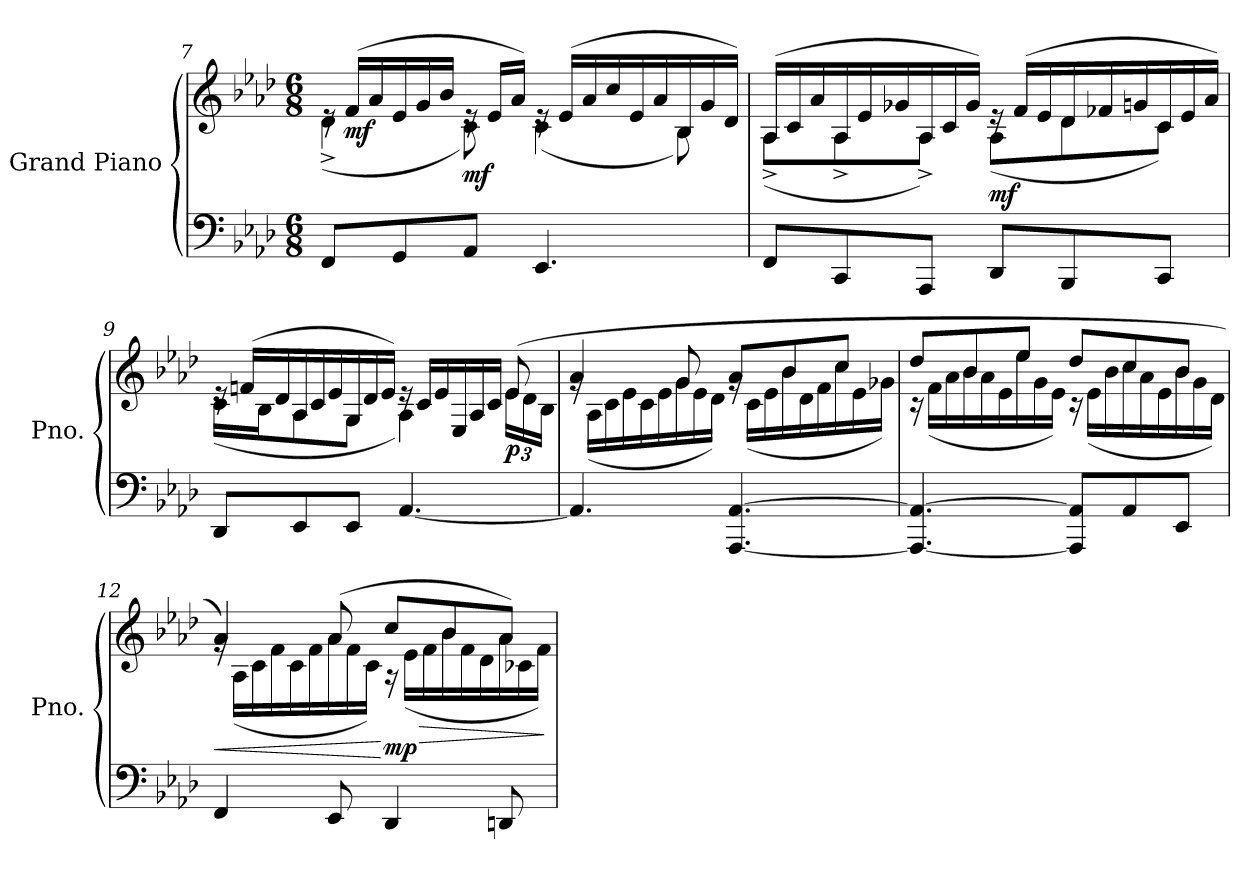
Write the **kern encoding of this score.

**kern	**kern	**dynam
*part1	*part1	*part1
*staff2	*staff1	*staff1/2
*I"Grand Piano	*	*
*I'Pno.	*	*
!!LO:LB:g=z
*clefF4	*clefG2	*
*k[b-e-a-d-]	*k[b-e-a-d-]	*
*M6/8	*M6/8	*
*	*Xtuplet	*
=7	=7	=7
*	*^	*
!	!	!	!LO:DY:b=2
!	!	!	!LO:DY:n=1:b
8FF/L	24re	(<4d-^\	mf sf
!	!	!	!LO:DY:n=2:b
.	(>24f/LL	.	mf
.	24a-/	.	.
8GG/	24e-/	.	.
.	24g/	.	.
.	24b-/JJ	.	.
!	!	!	!LO:DY:n=3:b
8AA-/J	24re	8c\)	mf
.	24e-/LL	.	.
.	24a-/JJ)	.	.
4.EE-/	24re	(<4c\	.
.	(>24e-/LL	.	.
.	24a-/	.	.
.	24cc/	.	.
.	24e-/	.	.
.	24a-/	.	.
.	24B-/	8B-\)	.
.	24g/	.	.
.	24d-/JJ)	.	.
=8	=8	=8	=8
8FF/L	(>24A-/LL	(<8A-^\L	.
.	24c/	.	.
.	24a-/	.	.
8CC/	24A-/	8A-^\	.
.	24e-/	.	.
.	24g-X/	.	.
8AAA-/J	24A-/	8A-^\J)	.
.	24c/	.	.
.	24g-/JJ)	.	.
!	!	!	!LO:DY:b
8DD-/L	24re	(<8A-\L	mf
.	(>24f/LL	.	.
.	24e-/	.	.
8BBB-/	24d-/	8d-\	.
.	24f-X/	.	.
.	24gn/	.	.
8CC/J	24c/	8c\J)	.
.	24e-/	.	.
.	24a-/JJ)	.	.
!!LO:LB:g=z	!!
=9	=9	=9	=9
8DD-/L	24re	(<16c\LL	.
.	(>24fn/LL	.	.
.	.	16B-\J	.
.	24d-/	.	.
8EE-/	24A-/	8A-\	.
.	24c/	.	.
.	24e-/	.	.
8EE-/J	24G/	8G\J	.
.	24d-/	.	.
.	24e-/JJ)	.	.
[4.AA-/	24re	4A-\)	.
.	24c/LL	.	.
.	24e-/	.	.
.	24E-/	.	.
.	24A-/	.	.
.	24c/JJ	.	.
*	*	*tuplet	*
*	*	*Xbrackettup	*
!	!	!	!LO:DY:b
.	(>8e-/	24e-\LL	p
.	.	24d-\	.
.	.	24B-\JJ	.
=10	=10	=10	=10
*	*	*Xtuplet	*
4.AA-/]	4a-/	24rg	.
.	.	(<24A-\LL	.
.	.	24c\	.
.	.	24e-\	.
.	.	24c\	.
.	.	24e-\	.
.	8g/	24g\	.
.	.	24e-\	.
.	.	24d-\JJ)	.
[4.AAA-/ [4.AA-/	8a-/L	24rg	.
.	.	(<24c\LL	.
.	.	24e-\	.
.	8b-/	24b-\	.
.	.	24d-\	.
.	.	24f\	.
.	8cc/J	24cc\	.
.	.	24e-\	.
.	.	24g-X\JJ)	.
!!LO:PB:g=z	!!
=11	=11	=11	=11
4.AAA-/_ 4.AA-/_	8dd-/L	24r	.
.	.	(<24f\LL	.
.	.	24a-\	.
.	8b-/	24b-\	.
.	.	24a-\	.
.	.	24e-\	.
.	8ee-/J	24ee-\	.
.	.	24g\	.
.	.	24e-\JJ)	.
8AAA-/] 8AA-/]L	8dd-/L	24r	.
.	.	(<24e-\LL	.
.	.	24b-\	.
8AA-/	8cc/	24cc\	.
.	.	24a-\	.
.	.	24e-\	.
8EE-/J	8b-/J	24b-\	.
.	.	24g\	.
.	.	24d-\JJ)	.
=12	=12	=12	=12
!	!	!	!LO:HP:b
4FF/	4a-/)	24rg	<
.	.	(<24A-\LL	.
.	.	24c\	.
.	.	24f\	.
.	.	24c\	.
.	.	24f\	.
8EE-/	(>8a-/	24a-\	.
.	.	24f\	.
.	.	24c\JJ)	.
!	!	!	!LO:HP:n=1:b
!	!	!	!LO:DY:n=1:b
4DD-/	8cc/L	24r	[ > mp
.	.	(<24e-\LL	.
.	.	24f\	.
.	8b-/	24b-\	.
.	.	24f\	.
.	.	24d-\	.
8DDn/	8a-/J)	24a-\	.
.	.	24c-X\	.
.	.	24f\JJ)	.
*	*v	*v	*
.	.	]
=	=	=
*-	*-	*-
